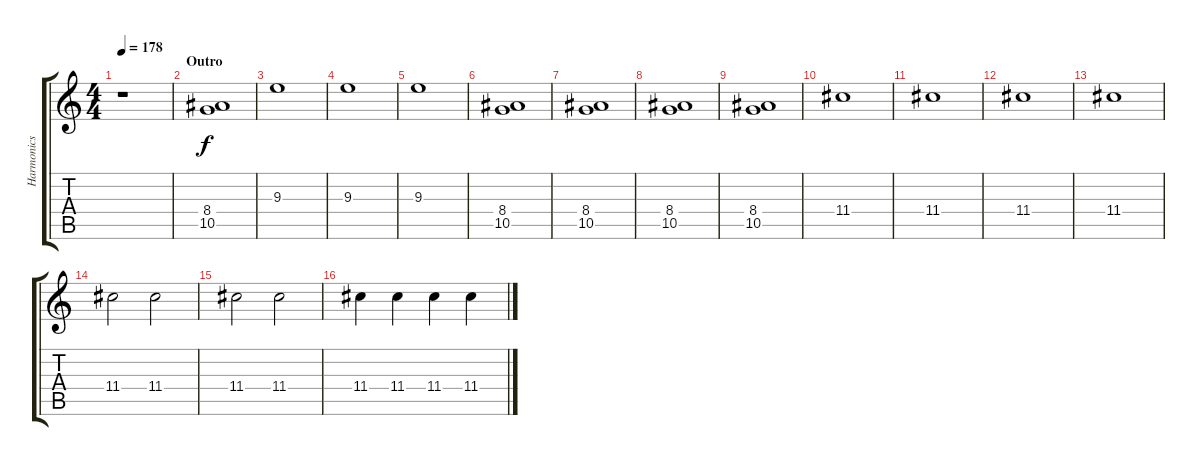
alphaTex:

\track ("Harmonics" "Harmonics") {instrument guitarharmonics}
\staff {score tabs}
\tuning (E4 B3 G3 D3 A2 E2) {hide}
\ts (4 4)
\tempo 178
\clef g2
\ks c
r.1{dy f} |
\section ("" "Outro")
(8.4 10.5).1 |
9.3.1 |
9.3.1 |
9.3.1 |
(8.4 10.5).1 |
(8.4 10.5).1 |
(8.4 10.5).1 |
(8.4 10.5).1 |
11.4.1 |
11.4.1 |
11.4.1 |
11.4.1 |
11.4.2 11.4.2 |
11.4.2 11.4.2 |
11.4.4 11.4.4 11.4.4 11.4.4
